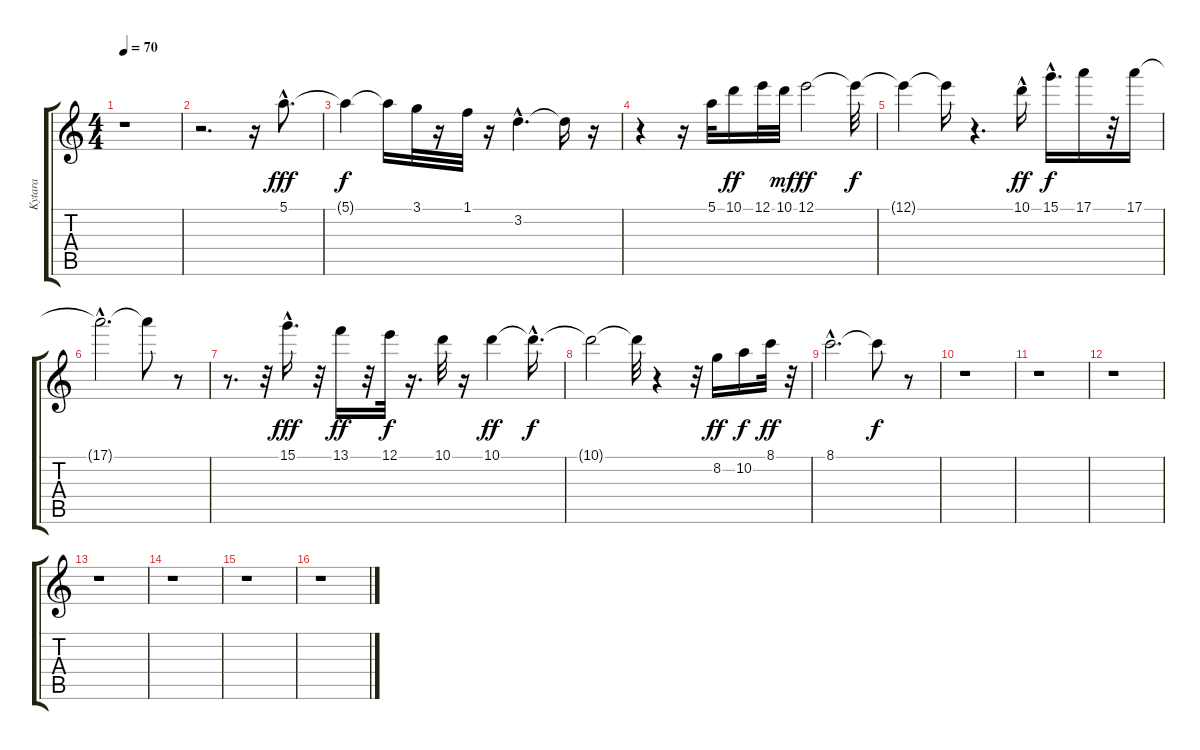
\track ("Kytara" "Kytara") {instrument electricguitarclean}
\staff {score tabs}
\tuning (E4 B3 G3 D3 A2 E2) {hide}
\ts (4 4)
\tempo 70
\clef g2
\ks c
r.1{dy f} |
r.2{d} r.16 5.1{hac}.8{d dy fff} |
5.1{t}.4{dy f} 5.1{t}.16 3.1.32 r.16 1.1.32 r.16 3.2{hac}.4{d} 3.2{t}.16 r.16 |
r.4 r.16 5.1.32 10.1.16{dy ff} 12.1.32 10.1.32{dy mf} 12.1.2{dy ff} 12.1{t}.32{dy f} |
12.1{t}.4 12.1{t}.16 r.4{d} 10.1{hac}.16{dy ff} 15.1{hac}.16{d dy f} 17.1.16 r.32 17.1.16 |
17.1{hac t}.2{d} 17.1{t}.8 r.8 |
r.8{d} r.32 15.1{hac}.16{d dy fff} r.32 13.1.16{dy ff} r.32 12.1.32{dy f} r.16{d} 10.1.32 r.16 10.1.4{dy ff} 10.1{hac t}.16{d dy f} |
10.1{t}.2 10.1{t}.32 r.4 r.32 8.2.16{dy ff} 10.2.16{dy f} 8.1.32{dy ff} r.32 |
8.1{hac}.2{d} 8.1{t}.8{dy f} r.8 |
r.1 |
r.1 |
r.1 |
r.1 |
r.1 |
r.1 |
r.1
